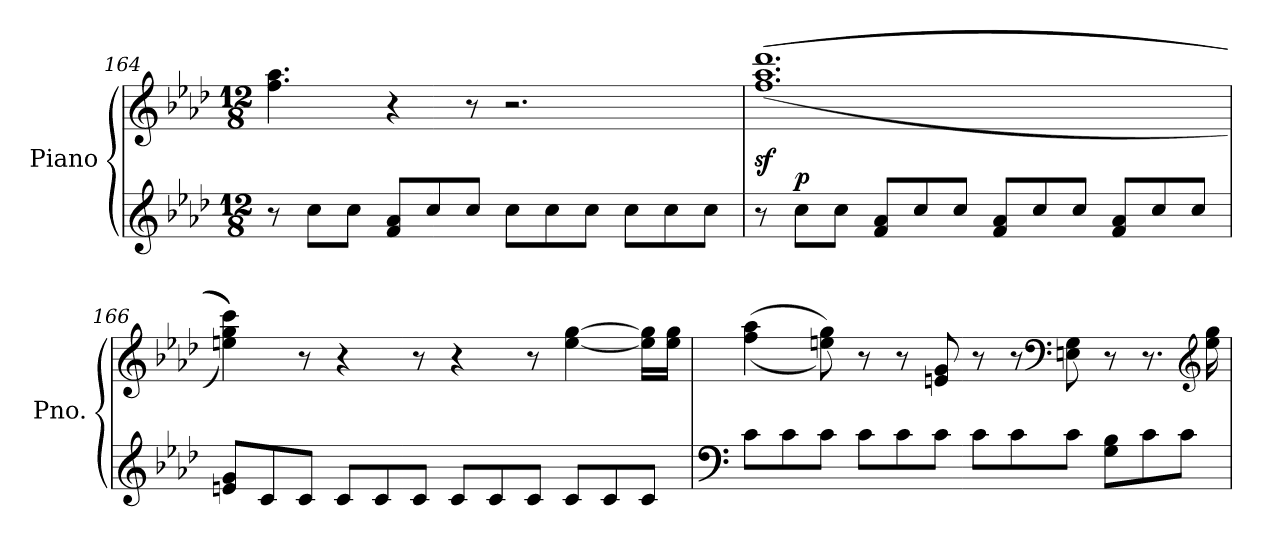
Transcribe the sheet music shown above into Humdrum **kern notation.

**kern	**kern	**dynam
*part1	*part1	*part1
*staff2	*staff1	*staff1/2
*I"Piano	*	*
*I'Pno.	*	*
!!LO:PB:g=z
*clefG2	*clefG2	*
*k[b-e-a-d-]	*k[b-e-a-d-]	*
*M12/8	*M12/8	*
=164	=164	=164
8r	4.ff\ 4.aa-\	.
8cc\L	.	.
8cc\J	.	.
8f/ 8a-/L	4r	.
8cc/	.	.
8cc/J	8r	.
8cc\L	2.r	.
8cc\	.	.
8cc\J	.	.
8cc\L	.	.
8cc\	.	.
8cc\J	.	.
=165	=165	=165
8r	(((1.ffz< 1.aa-z< 1.ddd-z<	.
!	!	!LO:DY:a=2
8cc\L	.	p
8cc\J	.	.
8f/ 8a-/L	.	.
8cc/	.	.
8cc/J	.	.
8f/ 8a-/L	.	.
8cc/	.	.
8cc/J	.	.
8f/ 8a-/L	.	.
8cc/	.	.
8cc/J	.	.
=166	=166	=166
8en/ 8g/L	4een\ 4gg\ 4ccc\)))	.
8c/	.	.
8c/J	8r	.
8c/L	4r	.
8c/	.	.
8c/J	8r	.
8c/L	4r	.
8c/	.	.
8c/J	8r	.
8c/L	[4ee\ [4gg\	.
8c/	.	.
8c/J	16ee\] 16gg\]LL	.
.	16ee\ 16gg\JJ	.
=167	=167	=167
*clefF4	*	*
8c\L	((4ff\ 4aa-\	.
8c\	.	.
8c\J	8een\ 8gg\))	.
8c\L	8r	.
8c\	8r	.
8c\J	8en/ 8g/	.
8c\L	8r	.
8c\	8r	.
*	*clefF4	*
8c\J	8En\ 8G\	.
8G\ 8B-\L	8r	.
8c\	8.r	.
8c\J	.	.
*	*clefG2	*
.	16ee\ 16gg\	.
=	=	=
*-	*-	*-
